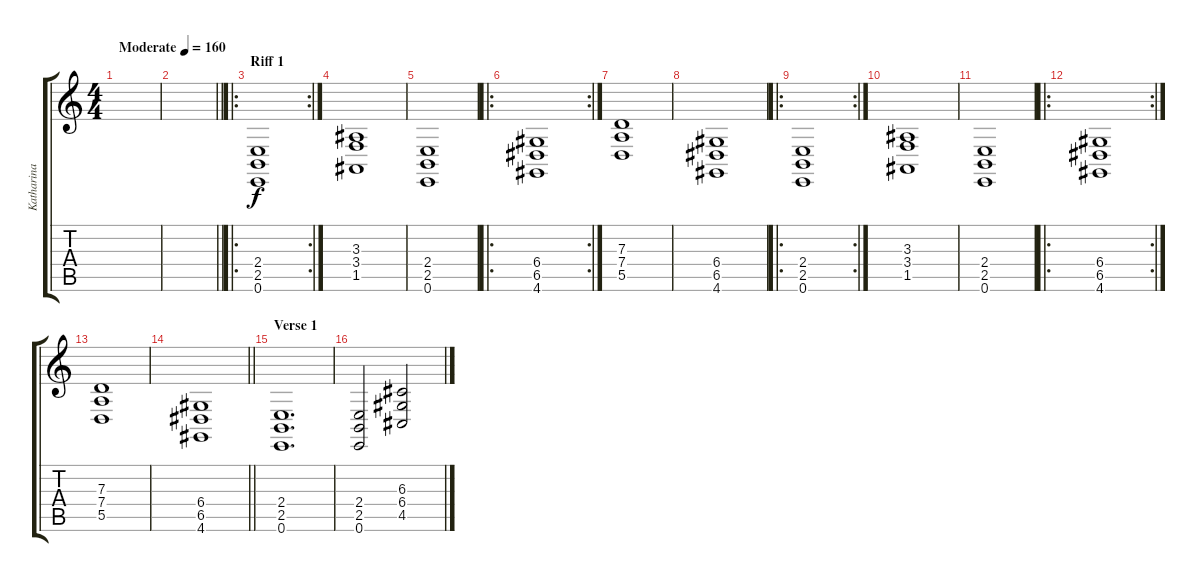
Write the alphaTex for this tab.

\track ("Katharina" "Katharina") {instrument pad4choir}
\staff {score tabs}
\tuning (E4 B3 G3 D3 A2 E2) {hide}
\ts (4 4)
\tempo (160 "Moderate")
\clef g2
\ks c
|
\barLineRight lightlight
|
\ro
\rc 2
\section ("" "Riff 1")
(2.4 2.5 0.6).1 |
(3.3 3.4 1.5).1 |
(2.4 2.5 0.6).1 |
\ro
\rc 2
(6.4 6.5 4.6).1 |
(7.3 7.4 5.5).1 |
(6.4 6.5 4.6).1 |
\ro
\rc 2
(2.4 2.5 0.6).1 |
(3.3 3.4 1.5).1 |
(2.4 2.5 0.6).1 |
\ro
\rc 2
(6.4 6.5 4.6).1 |
(7.3 7.4 5.5).1 |
\barLineRight lightlight
(6.4 6.5 4.6).1 |
\section ("" "Verse 1")
(2.4 2.5 0.6).1{d} |
(2.4 2.5 0.6).2 (6.3 6.4 4.5).2
